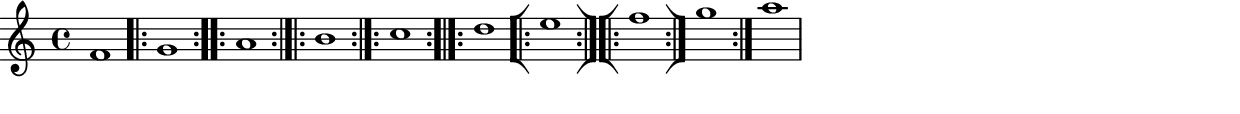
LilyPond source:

%% Generated by lilypond-book
%% Options: [exampleindent=10.16\mm,indent=0\mm,line-width=160\mm,paper-height=845.047\pt,paper-width=597.508\pt,papersize='(cons (* 597.508 pt) (* 845.047 pt)),quote]
\include "lilypond-book-preamble.ly"


% ****************************************************************
% Start cut-&-pastable-section
% ****************************************************************

#(ly:set-option 'eps-box-padding 3.000000)



\paper {
  #(set-paper-size '(cons (* 597.508 pt) (* 845.047 pt)))
  indent = 0\mm
  line-width = 160\mm
  % offset the left padding, also add 1mm as lilypond creates cropped
  % images with a little space on the right
  line-width = #(- line-width (* mm  3.000000) (* mm 1))
  line-width = 160\mm - 2.0 * 10.16\mm
  % offset the left padding, also add 1mm as lilypond creates cropped
  % images with a little space on the right
  line-width = #(- line-width (* mm  3.000000) (* mm 1))
}

\layout {
  
}




% ****************************************************************
% ly snippet:
% ****************************************************************
\sourcefileline 3173
\relative {
  f'1 \bar ".|:"
  g1 \bar ":..:"
  a1 \bar ":|.|:"
  b1 \bar ":|.:"
  c1 \bar ":.|.:"
  d1 \bar "[|:"
  e1 \bar ":|][|:"
  f1 \bar ":|]"
  g1 \bar ":|."
  a1
}


% ****************************************************************
% end ly snippet
% ****************************************************************
